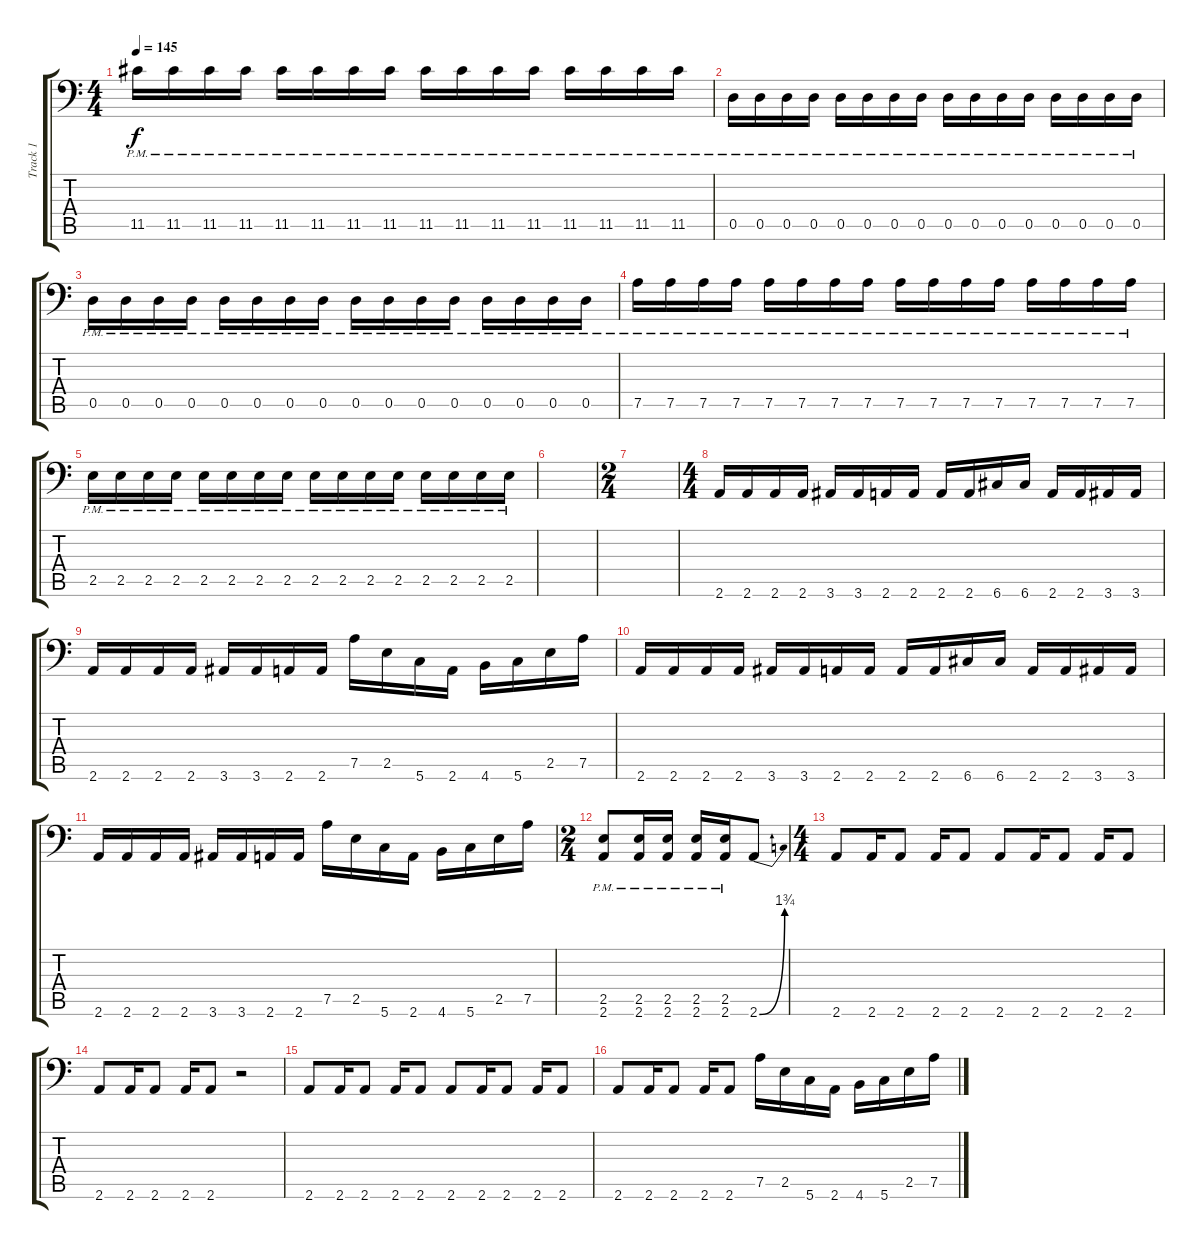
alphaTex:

\track ("Track 1" "Track 1") {instrument distortionguitar}
\staff {score tabs}
\tuning (A3 E3 C3 G2 D2 G1) {hide}
\ts (4 4)
\tempo 145
\clef f4
\ks c
11.5{pm}.16{dy f} 11.5{pm}.16 11.5{pm}.16 11.5{pm}.16 11.5{pm}.16 11.5{pm}.16 11.5{pm}.16 11.5{pm}.16 11.5{pm}.16 11.5{pm}.16 11.5{pm}.16 11.5{pm}.16 11.5{pm}.16 11.5{pm}.16 11.5{pm}.16 11.5{pm}.16 |
0.5{pm}.16 0.5{pm}.16 0.5{pm}.16 0.5{pm}.16 0.5{pm}.16 0.5{pm}.16 0.5{pm}.16 0.5{pm}.16 0.5{pm}.16 0.5{pm}.16 0.5{pm}.16 0.5{pm}.16 0.5{pm}.16 0.5{pm}.16 0.5{pm}.16 0.5{pm}.16 |
0.5{pm}.16 0.5{pm}.16 0.5{pm}.16 0.5{pm}.16 0.5{pm}.16 0.5{pm}.16 0.5{pm}.16 0.5{pm}.16 0.5{pm}.16 0.5{pm}.16 0.5{pm}.16 0.5{pm}.16 0.5{pm}.16 0.5{pm}.16 0.5{pm}.16 0.5{pm}.16 |
7.5{pm}.16 7.5{pm}.16 7.5{pm}.16 7.5{pm}.16 7.5{pm}.16 7.5{pm}.16 7.5{pm}.16 7.5{pm}.16 7.5{pm}.16 7.5{pm}.16 7.5{pm}.16 7.5{pm}.16 7.5{pm}.16 7.5{pm}.16 7.5{pm}.16 7.5{pm}.16 |
2.5{pm}.16 2.5{pm}.16 2.5{pm}.16 2.5{pm}.16 2.5{pm}.16 2.5{pm}.16 2.5{pm}.16 2.5{pm}.16 2.5{pm}.16 2.5{pm}.16 2.5{pm}.16 2.5{pm}.16 2.5{pm}.16 2.5{pm}.16 2.5{pm}.16 2.5{pm}.16 |
|
\ts (2 4)
|
\ts (4 4)
2.6.16 2.6.16 2.6.16 2.6.16 3.6.16 3.6.16 2.6.16 2.6.16 2.6.16 2.6.16 6.6.16 6.6.16 2.6.16 2.6.16 3.6.16 3.6.16 |
2.6.16 2.6.16 2.6.16 2.6.16 3.6.16 3.6.16 2.6.16 2.6.16 7.5.16 2.5.16 5.6.16 2.6.16 4.6.16 5.6.16 2.5.16 7.5.16 |
2.6.16 2.6.16 2.6.16 2.6.16 3.6.16 3.6.16 2.6.16 2.6.16 2.6.16 2.6.16 6.6.16 6.6.16 2.6.16 2.6.16 3.6.16 3.6.16 |
2.6.16 2.6.16 2.6.16 2.6.16 3.6.16 3.6.16 2.6.16 2.6.16 7.5.16 2.5.16 5.6.16 2.6.16 4.6.16 5.6.16 2.5.16 7.5.16 |
\ts (2 4)
(2.5{pm} 2.6{pm}).8 (2.5{pm} 2.6{pm}).16 (2.5{pm} 2.6{pm}).16 (2.5{pm} 2.6{pm}).16 (2.5{pm} 2.6{pm}).16 2.6{be (bend 0 0 60 7)}.8 |
\ts (4 4)
2.6.8 2.6.16 2.6.8 2.6.16 2.6.8 2.6.8 2.6.16 2.6.8 2.6.16 2.6.8 |
2.6.8 2.6.16 2.6.8 2.6.16 2.6.8 r.2 |
2.6.8 2.6.16 2.6.8 2.6.16 2.6.8 2.6.8 2.6.16 2.6.8 2.6.16 2.6.8 |
2.6.8 2.6.16 2.6.8 2.6.16 2.6.8 7.5.16 2.5.16 5.6.16 2.6.16 4.6.16 5.6.16 2.5.16 7.5.16
